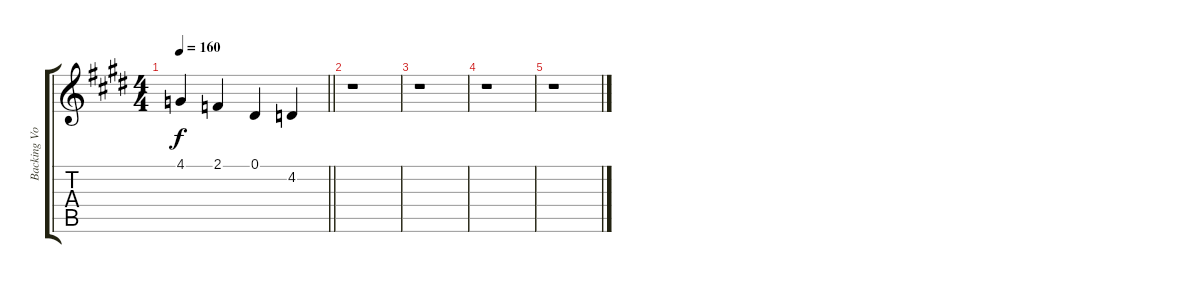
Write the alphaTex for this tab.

\track ("Backing Vocals" "Backing Vo") {instrument lead2sawtooth}
\staff {score tabs}
\tuning (Eb4 Bb3 Gb3 Db3 Ab2 Eb2) {hide}
\ts (4 4)
\tempo 160
\clef g2
\barLineRight lightlight
\ks e
4.1.4{dy f} 2.1.4 0.1.4 4.2.4 |
r.1 |
r.1 |
r.1 |
r.1
